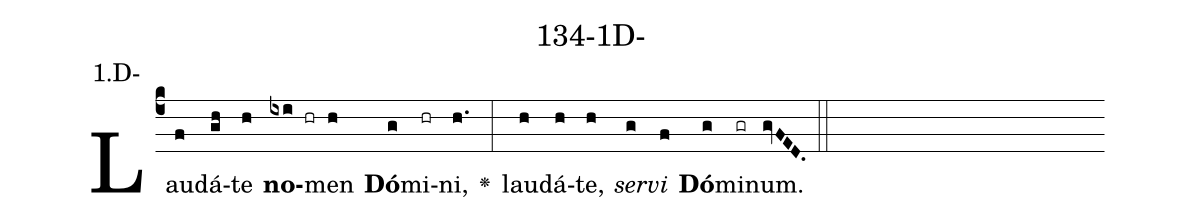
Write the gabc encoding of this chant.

name: 134-1D-;
annotation: 1.D-;
%%
(c4)Lau(f)dá(gh)te(h) <b>no</b>(ixi hr)men(h) <b>Dó</b>(g)mi(hr)ni,(h.) <v>\greheightstar</v>(:) lau(h)dá(h)te,(h) <i>ser</i>(g)<i>vi</i>(f) <b>Dó</b>(g)mi(gr)num.(gvFED.) (::)


%E(h) u(h) o(g) u(f) a(g) e.(gvFED.) (::)
